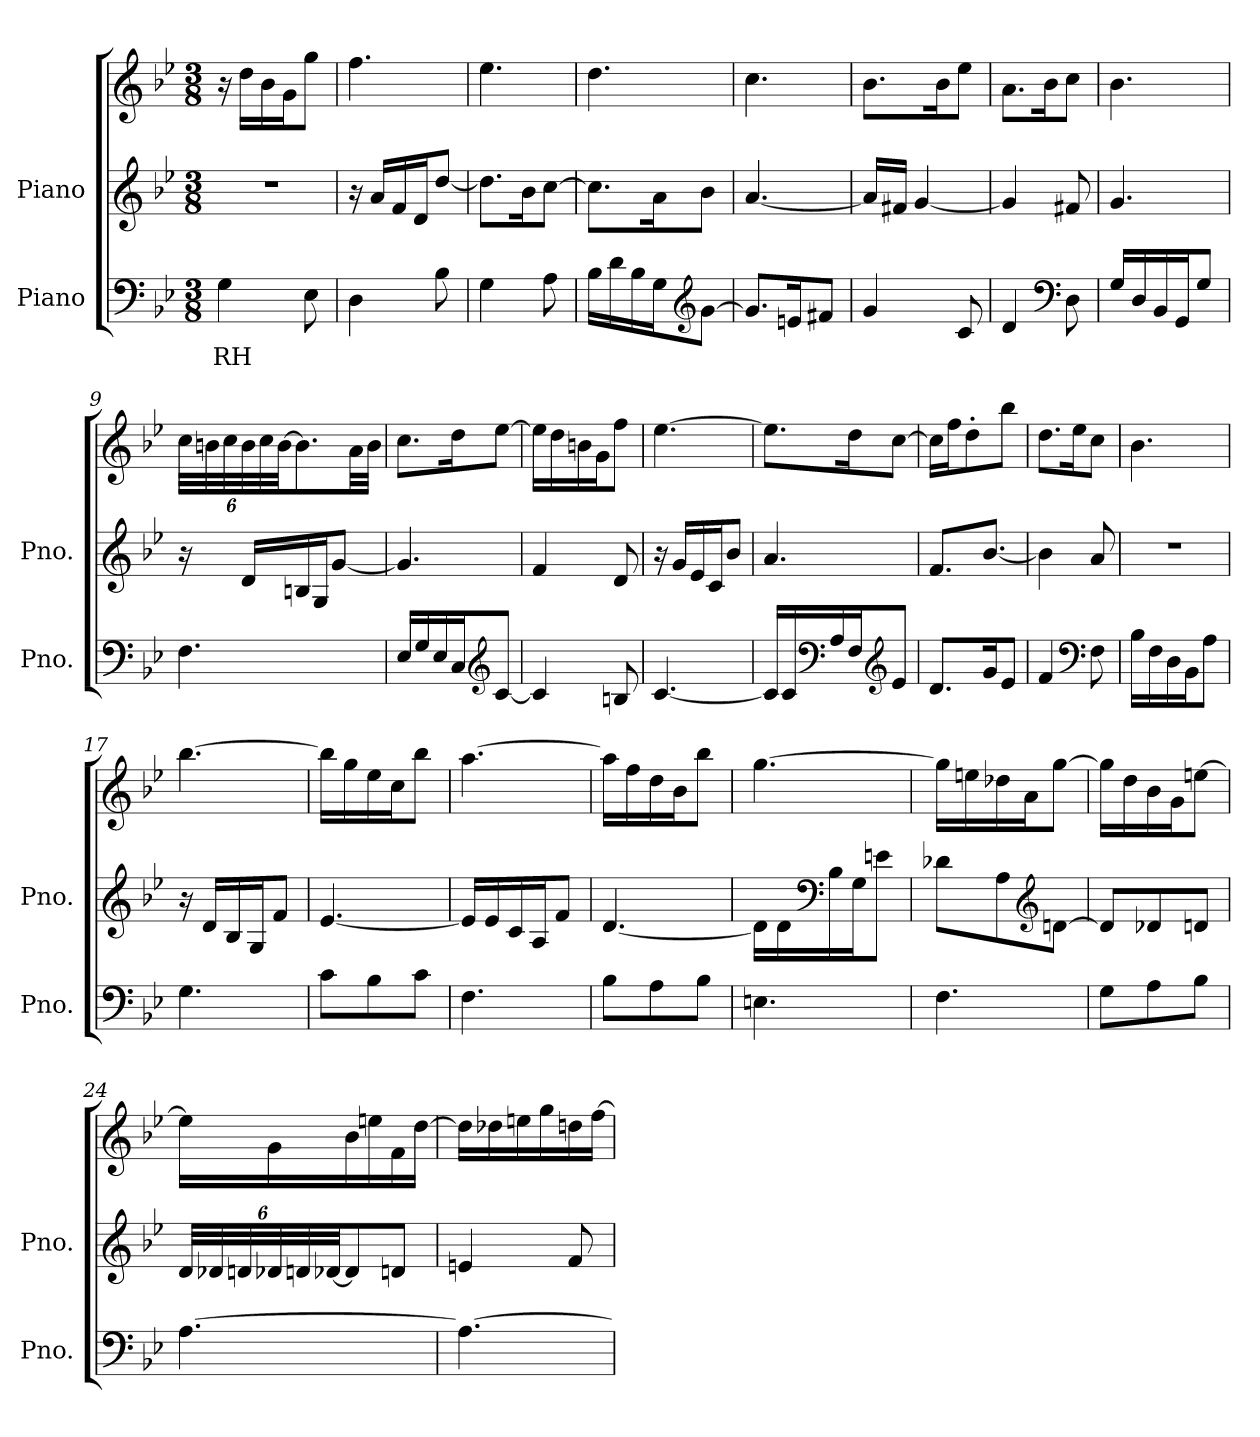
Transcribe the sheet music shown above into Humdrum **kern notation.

**kern	**text	**kern	**kern
*part2	*part2	*part1	*part1
*staff3	*staff3	*staff2	*staff1
*I"Piano	*	*I"Piano	*
*I'Pno.	*	*I'Pno.	*
*clefF4	*	*clefG2	*clefG2
*k[b-e-]	*	*k[b-e-]	*k[b-e-]
*M3/8	*	*M3/8	*M3/8
*MM80	*	*MM80	*MM80
=1	=1	=1	=1
!	!LO:LY:b	!	!
4G\	RH	4.r	16r
.	.	.	16dd\LL
.	.	.	16b-\
.	.	.	16g\J
8E-\	.	.	8gg\J
=2	=2	=2	=2
4D\	.	16r	4.ff\
.	.	16a/LL	.
.	.	16f/	.
.	.	16d/J	.
8B-\	.	[8dd/J	.
=3	=3	=3	=3
4G\	.	8.dd\L]	4.ee-\
.	.	16b-\K	.
8A\	.	[8cc\J	.
=4	=4	=4	=4
16B-\LL	.	8.cc\L]	4.dd\
16d\	.	.	.
16B-\	.	.	.
16G\J	.	16a\K	.
*clefG2	*	*	*
[8g\J	.	8b-\J	.
=5	=5	=5	=5
8.g/L]	.	[4.a/	4.cc\
16en/K	.	.	.
8f#X/J	.	.	.
=6	=6	=6	=6
4g/	.	16a/LL]	8.b-\L
.	.	16f#X/JJ	.
.	.	[4g/	.
.	.	.	16b-\K
8c/	.	.	8ee-\J
!!LO:LB:g=z
=7	=7	=7	=7
4d/	.	4g/]	8.a\L
.	.	.	16b-\K
*clefF4	*	*	*
8D\	.	8f#X/	8cc\J
=8	=8	=8	=8
16G/LL	.	4.g/	4.b-\
16D/	.	.	.
16BB-/	.	.	.
16GG/J	.	.	.
8G/J	.	.	.
=9	=9	=9	=9
*	*	*	*Xbrackettup
4.F\	.	16r	48cc\LLL
.	.	.	48bn\
.	.	.	48cc\
.	.	16d/LL	48b\
.	.	.	48cc\
.	.	.	[48b\JJ
.	.	16Bn/	8.b\]
.	.	16G/J	.
.	.	[8g/J	.
.	.	.	32a\LL
.	.	.	32b\JJJ
=10	=10	=10	=10
16E-/LL	.	4.g/]	8.cc\L
16G/	.	.	.
16E-/	.	.	.
16C/J	.	.	16dd\K
*clefG2	*	*	*
[8c/J	.	.	[8ee-\J
=11	=11	=11	=11
4c/]	.	4f/	16ee-\LL]
.	.	.	16dd\
.	.	.	16bn\
.	.	.	16g\J
8Bn/	.	8d/	8ff\J
!!LO:LB:g=z
=12	=12	=12	=12
[4.c/	.	16r	[4.ee-\
.	.	16g/LL	.
.	.	16e-/	.
.	.	16c/J	.
.	.	8b-/J	.
=13	=13	=13	=13
16c/LL]	.	4.a/	8.ee-\L]
16c/	.	.	.
*clefF4	*	*	*
16A/	.	.	.
16F/J	.	.	16dd\K
*clefG2	*	*	*
8e-/J	.	.	[8cc\J
=14	=14	=14	=14
8.d/L	.	8.f/L	16cc\LL]
.	.	.	16ff\J
.	.	.	8dd'\
16g/K	.	[8.b-/J	.
8e-/J	.	.	8bb-\J
=15	=15	=15	=15
4f/	.	4b-\]	8.dd\L
.	.	.	16ee-\K
*clefF4	*	*	*
8F\	.	8a/	8cc\J
=16	=16	=16	=16
16B-\LL	.	4.r	4.b-\
16F\	.	.	.
16D\	.	.	.
16BB-\J	.	.	.
8A\J	.	.	.
=17	=17	=17	=17
4.G\	.	16r	[4.bb-\
.	.	16d/LL	.
.	.	16B-/	.
.	.	16G/J	.
.	.	8f/J	.
!!LO:LB:g=z
=18	=18	=18	=18
8c\L	.	[4.e-/	16bb-\LL]
.	.	.	16gg\
8B-\	.	.	16ee-\
.	.	.	16cc\J
8c\J	.	.	8bb-\J
=19	=19	=19	=19
4.F\	.	16e-/LL]	[4.aa\
.	.	16e-/	.
.	.	16c/	.
.	.	16A/J	.
.	.	8f/J	.
=20	=20	=20	=20
8B-\L	.	[4.d/	16aa\LL]
.	.	.	16ff\
8A\	.	.	16dd\
.	.	.	16b-\J
8B-\J	.	.	8bb-\J
=21	=21	=21	=21
4.En\	.	16d\LL]	[4.gg\
.	.	16d\	.
*	*	*clefF4	*
.	.	16B-\	.
.	.	16G\J	.
.	.	8en\J	.
=22	=22	=22	=22
4.F\	.	8d-X\L	16gg\LL]
.	.	.	16een\
.	.	8A\	16dd-X\
.	.	.	16a\J
*	*	*clefG2	*
.	.	[8dn\J	[8gg\J
=23	=23	=23	=23
8G\L	.	8d/L]	16gg\LL]
.	.	.	16dd\
8A\	.	8d-X/	16b-\
.	.	.	16g\J
8B-\J	.	8dn/J	[8een\J
!!LO:PB:g=z
=24	=24	=24	=24
*	*	*Xbrackettup	*
[4.A\	.	48d/LLL	16ee\LL]
.	.	48d-X/	.
.	.	48dn/	.
.	.	48d-X/	16g\
.	.	48dn/	.
.	.	[48d-X/JJ	.
.	.	8d-/]	16b-\
.	.	.	16een\
.	.	8dn/J	16f\
.	.	.	[16dd\JJ
=25	=25	=25	=25
4.A\_	.	4en/	16dd\LL]
.	.	.	16dd-X\
.	.	.	16een\
.	.	.	16gg\
.	.	8f/	16ddn\
.	.	.	[16ff\JJ
=	=	=	=
*-	*-	*-	*-
